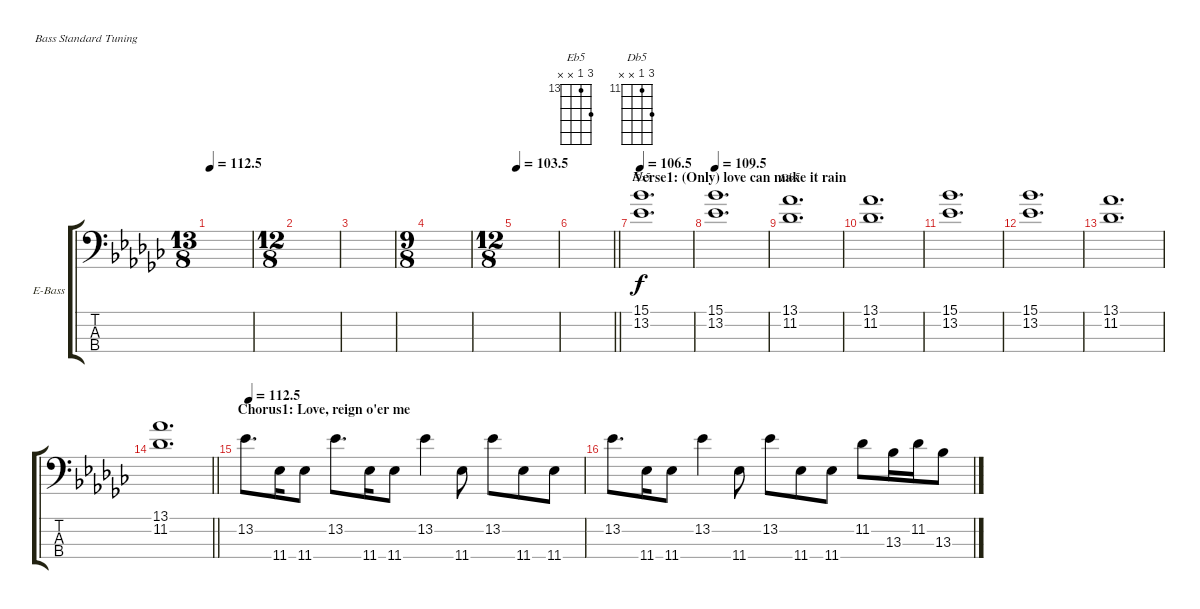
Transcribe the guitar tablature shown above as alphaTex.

\bracketExtendMode groupsimilarinstruments
\firstSystemTrackNameOrientation horizontal
\otherSystemsTrackNameOrientation horizontal
\track ("Electric Bass" "E-Bass") {instrument electricbassfinger}
\staff {score tabs}
\tuning (G2 D2 A1 E1)
\chord ("Eb5" 15 13 x x) {firstfret 13}
\chord ("Db5" 13 11 x x) {firstfret 11}
\ts (13 8)
\tempo
112.5
\accidentals auto
\clef f4
\ottava regular
\simile none
\ks ebminor
|
\ts (12 8)
|
|
\ts (9 8)
|
\ts (12 8)
\tempo (103.5 0.00625)
|
\barLineRight lightlight
|
\section ("" "Verse1: (Only) love can make it rain")
\tempo (106.5 0.00625)
(13.2 15.1).1{d ch "Eb5"} |
\tempo (109.5 0.0125)
(13.2 15.1).1{d} |
(11.2 13.1).1{d ch "Db5"} |
(11.2 13.1).1{d} |
(13.2 15.1).1{d} |
(13.2 15.1).1{d} |
(11.2 13.1).1{d} |
\barLineRight lightlight
(11.2 13.1).1{d} |
\section ("" "Chorus1: Love, reign o'er me")
\tempo (112.5 0.0125)
13.2.8{d} 11.4.16 11.4.8 13.2.8{d} 11.4.16 11.4.8 13.2.4 11.4.8 13.2.8 11.4.8 11.4.8 |
13.2.8{d} 11.4.16 11.4.8 13.2.4 11.4.8 13.2.8 11.4.8 11.4.8 11.2.8 13.3.16 11.2.16 13.3.8
